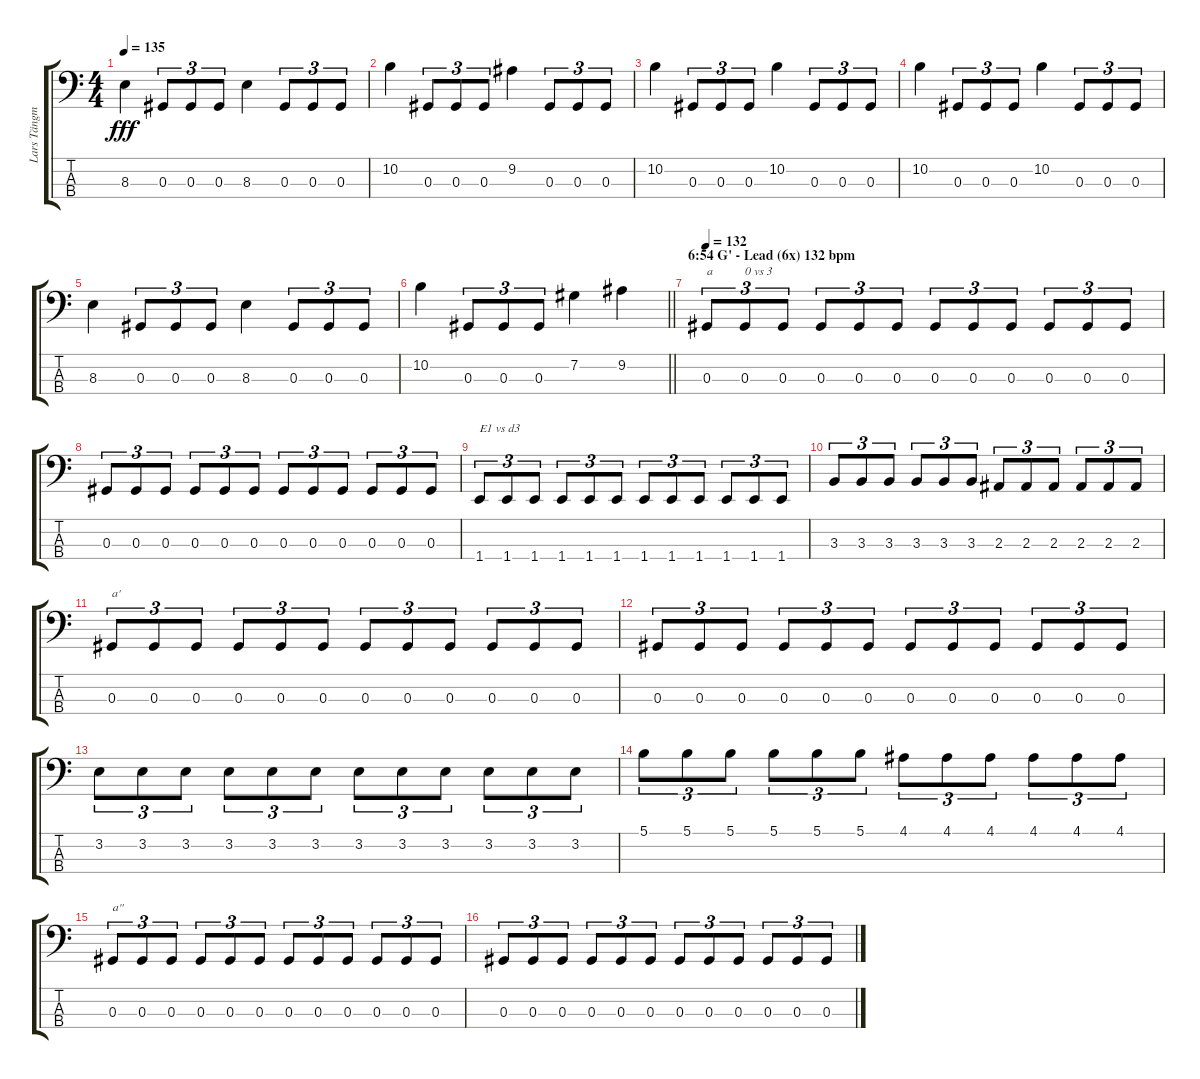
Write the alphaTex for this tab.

\track ("Lars Tängmark (D# Tuning)" "Lars Tängm") {instrument fretlessbass}
\staff {score tabs}
\tuning (Gb2 Db2 Ab1 Eb1) {hide}
\ts (4 4)
\tempo 135
\clef f4
\ks c
8.3.4{dy fff} 0.3.8{tu (3 2)} 0.3.8{tu (3 2)} 0.3.8{tu (3 2)} 8.3.4 0.3.8{tu (3 2)} 0.3.8{tu (3 2)} 0.3.8{tu (3 2)} |
10.2.4 0.3.8{tu (3 2)} 0.3.8{tu (3 2)} 0.3.8{tu (3 2)} 9.2.4 0.3.8{tu (3 2)} 0.3.8{tu (3 2)} 0.3.8{tu (3 2)} |
10.2.4 0.3.8{tu (3 2)} 0.3.8{tu (3 2)} 0.3.8{tu (3 2)} 10.2.4 0.3.8{tu (3 2)} 0.3.8{tu (3 2)} 0.3.8{tu (3 2)} |
10.2.4 0.3.8{tu (3 2)} 0.3.8{tu (3 2)} 0.3.8{tu (3 2)} 10.2.4 0.3.8{tu (3 2)} 0.3.8{tu (3 2)} 0.3.8{tu (3 2)} |
8.3.4 0.3.8{tu (3 2)} 0.3.8{tu (3 2)} 0.3.8{tu (3 2)} 8.3.4 0.3.8{tu (3 2)} 0.3.8{tu (3 2)} 0.3.8{tu (3 2)} |
\barLineRight lightlight
10.2.4 0.3.8{tu (3 2)} 0.3.8{tu (3 2)} 0.3.8{tu (3 2)} 7.2.4 9.2.4 |
\section ("" "6:54 G' - Lead (6x) 132 bpm")
\tempo 132
0.3.8{tu (3 2) txt "a"} 0.3.8{tu (3 2) txt "0 vs 3"} 0.3.8{tu (3 2)} 0.3.8{tu (3 2)} 0.3.8{tu (3 2)} 0.3.8{tu (3 2)} 0.3.8{tu (3 2)} 0.3.8{tu (3 2)} 0.3.8{tu (3 2)} 0.3.8{tu (3 2)} 0.3.8{tu (3 2)} 0.3.8{tu (3 2)} |
0.3.8{tu (3 2)} 0.3.8{tu (3 2)} 0.3.8{tu (3 2)} 0.3.8{tu (3 2)} 0.3.8{tu (3 2)} 0.3.8{tu (3 2)} 0.3.8{tu (3 2)} 0.3.8{tu (3 2)} 0.3.8{tu (3 2)} 0.3.8{tu (3 2)} 0.3.8{tu (3 2)} 0.3.8{tu (3 2)} |
1.4.8{tu (3 2) txt "E1 vs d3"} 1.4.8{tu (3 2)} 1.4.8{tu (3 2)} 1.4.8{tu (3 2)} 1.4.8{tu (3 2)} 1.4.8{tu (3 2)} 1.4.8{tu (3 2)} 1.4.8{tu (3 2)} 1.4.8{tu (3 2)} 1.4.8{tu (3 2)} 1.4.8{tu (3 2)} 1.4.8{tu (3 2)} |
3.3.8{tu (3 2)} 3.3.8{tu (3 2)} 3.3.8{tu (3 2)} 3.3.8{tu (3 2)} 3.3.8{tu (3 2)} 3.3.8{tu (3 2)} 2.3.8{tu (3 2)} 2.3.8{tu (3 2)} 2.3.8{tu (3 2)} 2.3.8{tu (3 2)} 2.3.8{tu (3 2)} 2.3.8{tu (3 2)} |
0.3.8{tu (3 2) txt "a'"} 0.3.8{tu (3 2)} 0.3.8{tu (3 2)} 0.3.8{tu (3 2)} 0.3.8{tu (3 2)} 0.3.8{tu (3 2)} 0.3.8{tu (3 2)} 0.3.8{tu (3 2)} 0.3.8{tu (3 2)} 0.3.8{tu (3 2)} 0.3.8{tu (3 2)} 0.3.8{tu (3 2)} |
0.3.8{tu (3 2)} 0.3.8{tu (3 2)} 0.3.8{tu (3 2)} 0.3.8{tu (3 2)} 0.3.8{tu (3 2)} 0.3.8{tu (3 2)} 0.3.8{tu (3 2)} 0.3.8{tu (3 2)} 0.3.8{tu (3 2)} 0.3.8{tu (3 2)} 0.3.8{tu (3 2)} 0.3.8{tu (3 2)} |
3.2.8{tu (3 2)} 3.2.8{tu (3 2)} 3.2.8{tu (3 2)} 3.2.8{tu (3 2)} 3.2.8{tu (3 2)} 3.2.8{tu (3 2)} 3.2.8{tu (3 2)} 3.2.8{tu (3 2)} 3.2.8{tu (3 2)} 3.2.8{tu (3 2)} 3.2.8{tu (3 2)} 3.2.8{tu (3 2)} |
5.1.8{tu (3 2)} 5.1.8{tu (3 2)} 5.1.8{tu (3 2)} 5.1.8{tu (3 2)} 5.1.8{tu (3 2)} 5.1.8{tu (3 2)} 4.1.8{tu (3 2)} 4.1.8{tu (3 2)} 4.1.8{tu (3 2)} 4.1.8{tu (3 2)} 4.1.8{tu (3 2)} 4.1.8{tu (3 2)} |
0.3.8{tu (3 2) txt "a''"} 0.3.8{tu (3 2)} 0.3.8{tu (3 2)} 0.3.8{tu (3 2)} 0.3.8{tu (3 2)} 0.3.8{tu (3 2)} 0.3.8{tu (3 2)} 0.3.8{tu (3 2)} 0.3.8{tu (3 2)} 0.3.8{tu (3 2)} 0.3.8{tu (3 2)} 0.3.8{tu (3 2)} |
0.3.8{tu (3 2)} 0.3.8{tu (3 2)} 0.3.8{tu (3 2)} 0.3.8{tu (3 2)} 0.3.8{tu (3 2)} 0.3.8{tu (3 2)} 0.3.8{tu (3 2)} 0.3.8{tu (3 2)} 0.3.8{tu (3 2)} 0.3.8{tu (3 2)} 0.3.8{tu (3 2)} 0.3.8{tu (3 2)}
